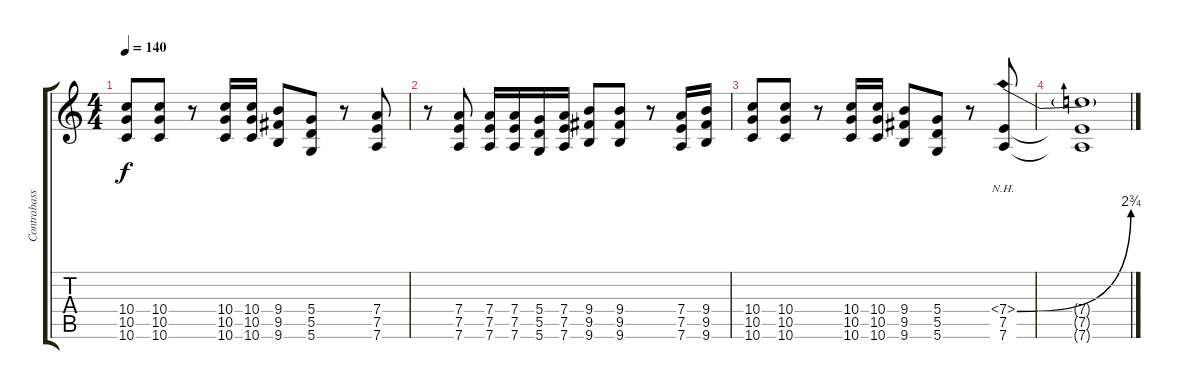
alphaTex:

\track ("Contrabass" "Contrabass") {instrument contrabass}
\staff {score tabs}
\tuning (E4 B3 G3 D3 A2 D2) {hide}
\ts (4 4)
\tempo 140
\clef g2
\ks c
(10.4 10.5 10.6).8{dy f} (10.4 10.5 10.6).8 r.8 (10.4 10.5 10.6).16 (10.4 10.5 10.6).16 (9.4 9.5 9.6).8 (5.4 5.5 5.6).8 r.8 (7.4 7.5 7.6).8 |
r.8 (7.4 7.5 7.6).8 (7.4 7.5 7.6).16 (7.4 7.5 7.6).16 (5.4 5.5 5.6).16 (7.4 7.5 7.6).16 (9.4 9.5 9.6).8 (9.4 9.5 9.6).8 r.8 (7.4 7.5 7.6).16 (9.4 9.5 9.6).16 |
(10.4 10.5 10.6).8 (10.4 10.5 10.6).8 r.8 (10.4 10.5 10.6).16 (10.4 10.5 10.6).16 (9.4 9.5 9.6).8 (5.4 5.5 5.6).8 r.8 (7.4{be (bend 0 0 60 11) nh} 7.5 7.6).8 |
(7.4{t} 7.5{t} 7.6{t}).1
